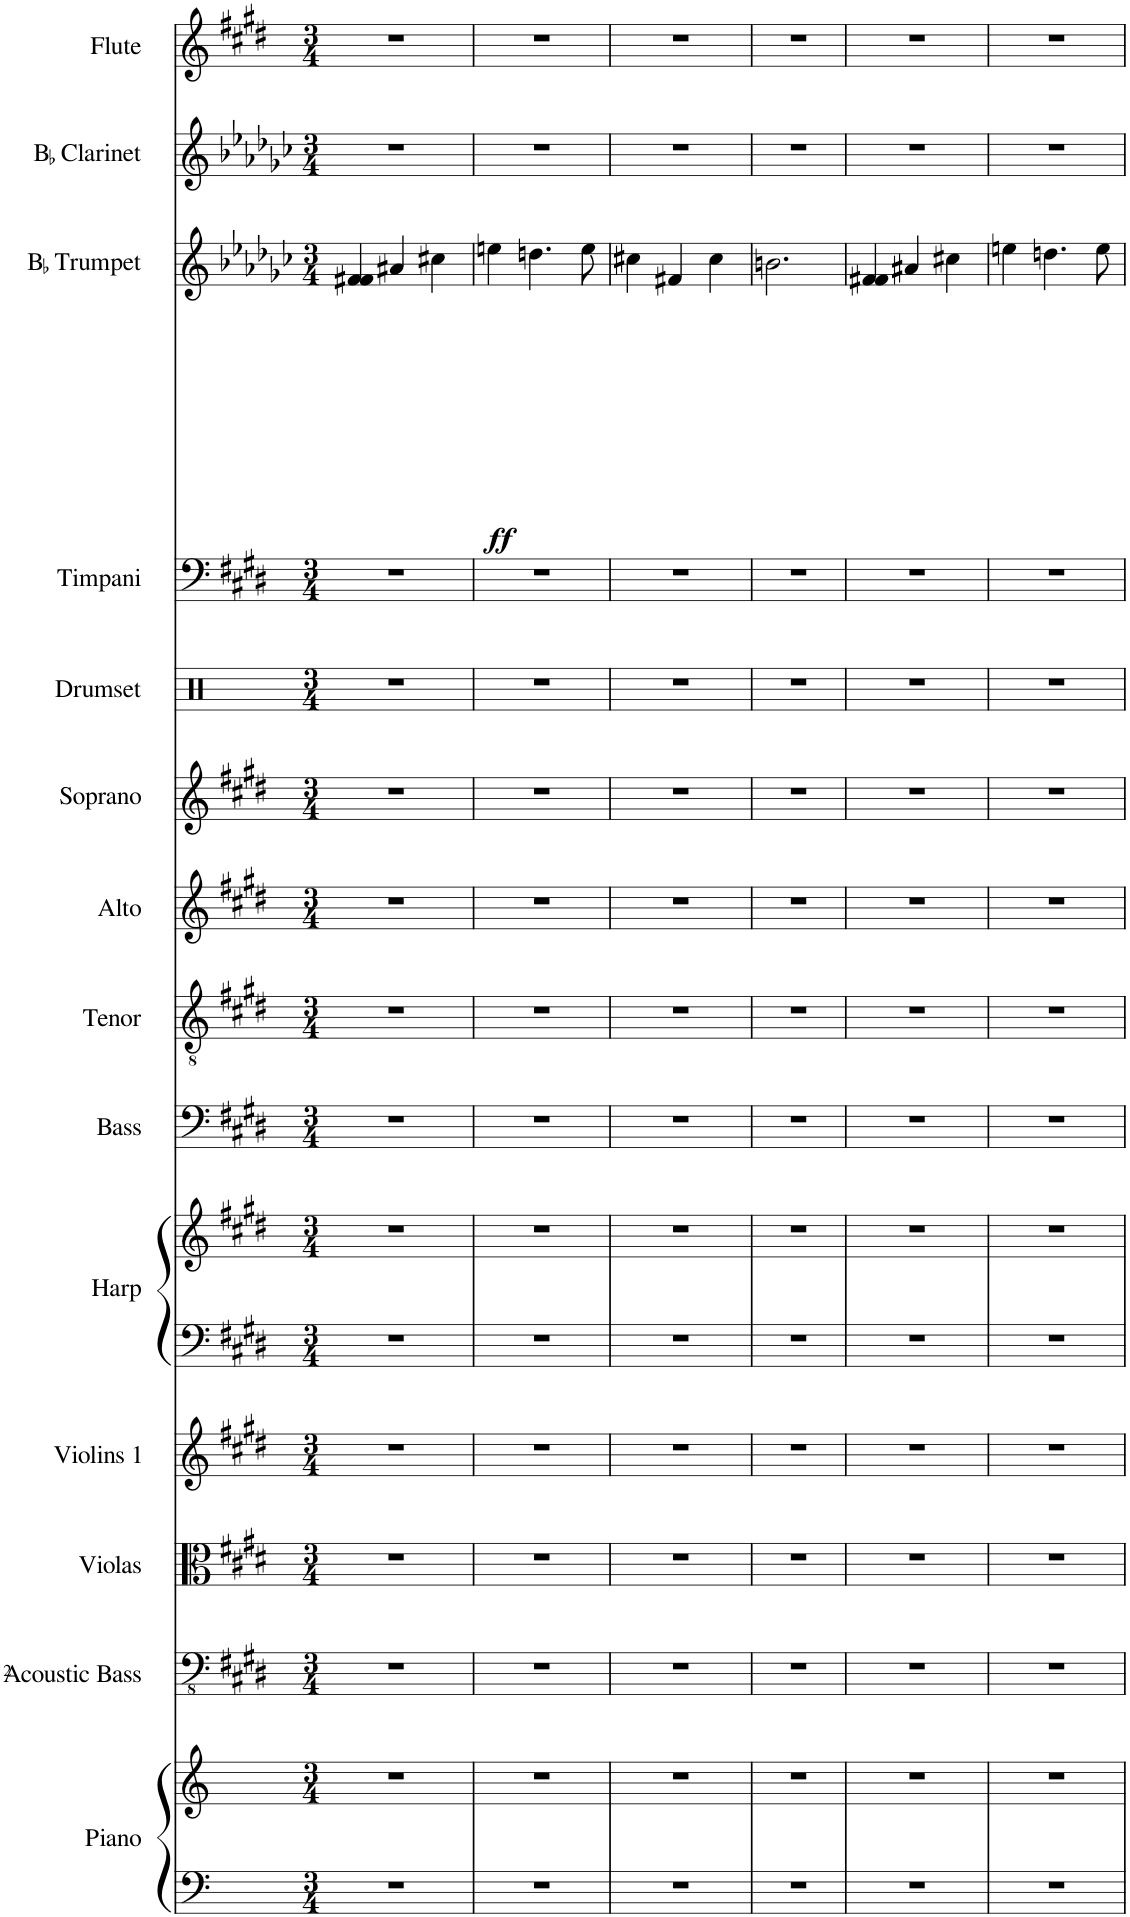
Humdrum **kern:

**kern	**kern	**kern	**kern	**kern	**kern	**kern	**kern	**kern	**kern	**kern	**kern	**kern	**kern	**dynam	**kern	**kern
*part14	*part14	*part13	*part12	*part11	*part10	*part10	*part9	*part8	*part7	*part6	*part5	*part4	*part3	*part3	*part2	*part1
*staff16	*staff15	*staff14	*staff13	*staff12	*staff11	*staff10	*staff9	*staff8	*staff7	*staff6	*staff5	*staff4	*staff3	*staff3	*staff2	*staff1
*I"Piano	*	*I"Acoustic Bass	*I"Violas	*I"Violins 1	*I"Harp	*	*I"Bass	*I"Tenor	*I"Alto	*I"Soprano	*I"Drumset	*I"Timpani	*I"BaccidentalFlat Trumpet	*	*I"BaccidentalFlat Clarinet	*I"Flute
*I'Pno.	*	*I'Bass	*I'Vlas.	*I'Vlns. 1	*I'Hrp.	*	*I'B.	*I'T.	*I'A.	*I'S.	*I'Drs.	*I'Timp.	*I'BaccidentalFlat Tpt.	*	*I'BaccidentalFlat Cl.	*I'Fl.
*clefF4	*clefG2	*clefFv4	*clefC3	*clefG2	*clefF4	*clefG2	*clefF4	*clefGv2	*clefG2	*clefG2	*clefX	*clefF4	*clefG2	*	*clefG2	*clefG2
*	*	*	*	*	*	*	*	*	*	*	*	*	*Trd1c2	*	*Trd1c2	*
*k[]	*k[]	*k[f#c#g#d#]	*k[f#c#g#d#]	*k[f#c#g#d#]	*k[f#c#g#d#]	*k[f#c#g#d#]	*k[f#c#g#d#]	*k[f#c#g#d#]	*k[f#c#g#d#]	*k[f#c#g#d#]	*k[]	*k[f#c#g#d#]	*k[b-e-a-d-g-c-]	*	*k[b-e-a-d-g-c-]	*k[f#c#g#d#]
*M3/4	*M3/4	*M3/4	*M3/4	*M3/4	*M3/4	*M3/4	*M3/4	*M3/4	*M3/4	*M3/4	*M3/4	*M3/4	*M3/4	*	*M3/4	*M3/4
=1	=1	=1	=1	=1	=1	=1	=1	=1	=1	=1	=1	=1	=1	=1	=1	=1
!	!	!	!	!	!	!	!	!	!	!	!	!	!	!LO:DY:b	!	!
2.r	2.r	2.r	2.r	2.r	2.r	2.r	2.r	2.r	2.r	2.r	2.r	2.r	4f#X/ 4f#/	ff	2.r	2.r
.	.	.	.	.	.	.	.	.	.	.	.	.	4a#X/	.	.	.
.	.	.	.	.	.	.	.	.	.	.	.	.	4cc#X\	.	.	.
=2	=2	=2	=2	=2	=2	=2	=2	=2	=2	=2	=2	=2	=2	=2	=2	=2
2.r	2.r	2.r	2.r	2.r	2.r	2.r	2.r	2.r	2.r	2.r	2.r	2.r	4een\	.	2.r	2.r
.	.	.	.	.	.	.	.	.	.	.	.	.	4.ddn\	.	.	.
.	.	.	.	.	.	.	.	.	.	.	.	.	8ee\	.	.	.
=3	=3	=3	=3	=3	=3	=3	=3	=3	=3	=3	=3	=3	=3	=3	=3	=3
2.r	2.r	2.r	2.r	2.r	2.r	2.r	2.r	2.r	2.r	2.r	2.r	2.r	4cc#X\	.	2.r	2.r
.	.	.	.	.	.	.	.	.	.	.	.	.	4f#X/	.	.	.
.	.	.	.	.	.	.	.	.	.	.	.	.	4cc#\	.	.	.
=4	=4	=4	=4	=4	=4	=4	=4	=4	=4	=4	=4	=4	=4	=4	=4	=4
2.r	2.r	2.r	2.r	2.r	2.r	2.r	2.r	2.r	2.r	2.r	2.r	2.r	2.bn\	.	2.r	2.r
=5	=5	=5	=5	=5	=5	=5	=5	=5	=5	=5	=5	=5	=5	=5	=5	=5
2.r	2.r	2.r	2.r	2.r	2.r	2.r	2.r	2.r	2.r	2.r	2.r	2.r	4f#X/ 4f#/	.	2.r	2.r
.	.	.	.	.	.	.	.	.	.	.	.	.	4a#X/	.	.	.
.	.	.	.	.	.	.	.	.	.	.	.	.	4cc#X\	.	.	.
=6	=6	=6	=6	=6	=6	=6	=6	=6	=6	=6	=6	=6	=6	=6	=6	=6
2.r	2.r	2.r	2.r	2.r	2.r	2.r	2.r	2.r	2.r	2.r	2.r	2.r	4een\	.	2.r	2.r
.	.	.	.	.	.	.	.	.	.	.	.	.	4.ddn\	.	.	.
.	.	.	.	.	.	.	.	.	.	.	.	.	8ee\	.	.	.
=	=	=	=	=	=	=	=	=	=	=	=	=	=	=	=	=
*-	*-	*-	*-	*-	*-	*-	*-	*-	*-	*-	*-	*-	*-	*-	*-	*-
